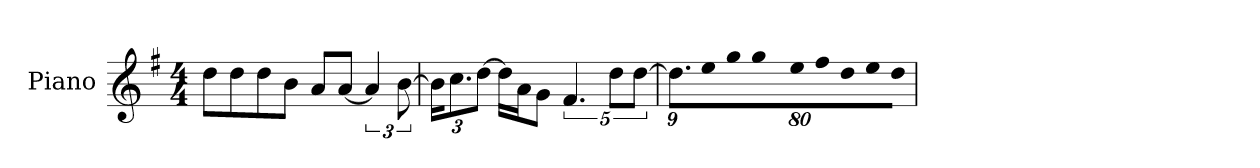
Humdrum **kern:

**kern
*part1
*staff1
*I"Piano
*I'P-no
*clefG2
*k[f#]
*M4/4
*MM90
=1
8dd\L
8dd\
8dd\
8b\J
8a/L
[8a/J
6a/]
[12b\
=2
*Xbrackettup
24b\KL]
12.cc\
[12dd\J
16dd\LL]
16a\J
8g\J
*brackettup
5.f#/
10dd\L
[10dd\J
=3
*Xbrackettup
9.dd\L]
!LO:N:vis=8
640%71ee\
!LO:N:vis=8
640%71gg\
!LO:N:vis=16
1920%107gg\K
!LO:N:vis=8
640%71ee\
!LO:N:vis=8
640%71ff#\
!LO:N:vis=8
640%71dd\
!LO:N:vis=8
640%71ee\
!LO:N:vis=8
640%71dd\J
=
*-
